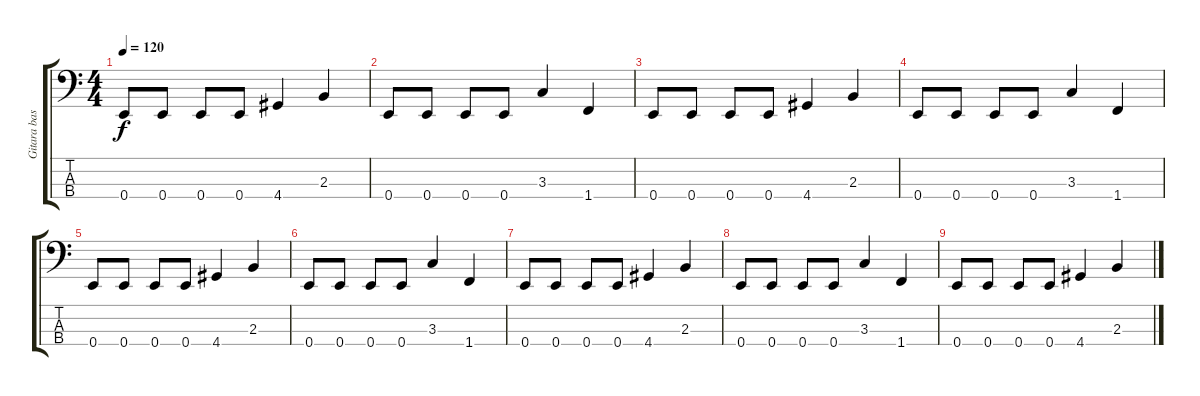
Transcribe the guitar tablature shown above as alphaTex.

\track ("Gitara basowa" "Gitara bas") {instrument electricbasspick}
\staff {score tabs}
\tuning (G2 D2 A1 E1) {hide}
\ts (4 4)
\tempo 120
\clef f4
\ks c
0.4.8{dy f} 0.4.8 0.4.8 0.4.8 4.4.4 2.3.4 |
0.4.8{volume 12} 0.4.8 0.4.8 0.4.8 3.3.4 1.4.4 |
0.4.8 0.4.8 0.4.8 0.4.8 4.4.4 2.3.4 |
0.4.8{volume 9} 0.4.8 0.4.8 0.4.8 3.3.4 1.4.4 |
0.4.8 0.4.8 0.4.8 0.4.8 4.4.4 2.3.4 |
0.4.8{volume 6} 0.4.8 0.4.8 0.4.8 3.3.4 1.4.4 |
0.4.8 0.4.8 0.4.8 0.4.8 4.4.4 2.3.4 |
0.4.8{volume 3} 0.4.8 0.4.8 0.4.8 3.3.4 1.4.4 |
0.4.8{volume 0} 0.4.8 0.4.8 0.4.8 4.4.4 2.3.4
